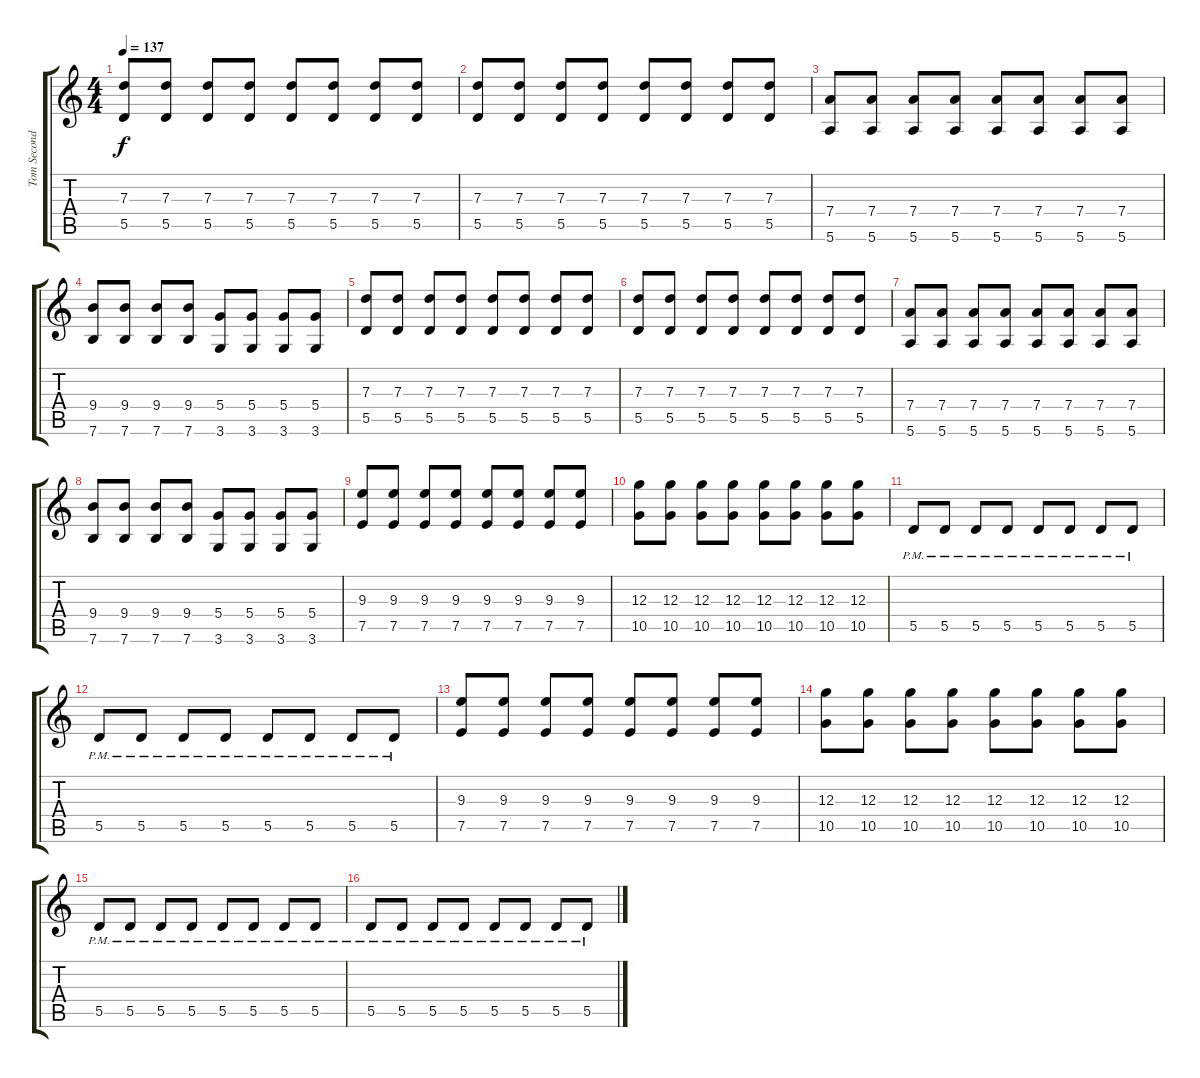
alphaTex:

\track ("Tom Secondary" "Tom Second") {instrument electricguitarclean}
\staff {score tabs}
\tuning (E4 B3 G3 D3 A2 E2) {hide}
\ts (4 4)
\tempo 137
\clef g2
\ks c
(7.3 5.5).8{dy f} (7.3 5.5).8 (7.3 5.5).8 (7.3 5.5).8 (7.3 5.5).8 (7.3 5.5).8 (7.3 5.5).8 (7.3 5.5).8 |
(7.3 5.5).8 (7.3 5.5).8 (7.3 5.5).8 (7.3 5.5).8 (7.3 5.5).8 (7.3 5.5).8 (7.3 5.5).8 (7.3 5.5).8 |
(7.4 5.6).8 (7.4 5.6).8 (7.4 5.6).8 (7.4 5.6).8 (7.4 5.6).8 (7.4 5.6).8 (7.4 5.6).8 (7.4 5.6).8 |
(9.4 7.6).8 (9.4 7.6).8 (9.4 7.6).8 (9.4 7.6).8 (5.4 3.6).8 (5.4 3.6).8 (5.4 3.6).8 (5.4 3.6).8 |
(7.3 5.5).8 (7.3 5.5).8 (7.3 5.5).8 (7.3 5.5).8 (7.3 5.5).8 (7.3 5.5).8 (7.3 5.5).8 (7.3 5.5).8 |
(7.3 5.5).8 (7.3 5.5).8 (7.3 5.5).8 (7.3 5.5).8 (7.3 5.5).8 (7.3 5.5).8 (7.3 5.5).8 (7.3 5.5).8 |
(7.4 5.6).8 (7.4 5.6).8 (7.4 5.6).8 (7.4 5.6).8 (7.4 5.6).8 (7.4 5.6).8 (7.4 5.6).8 (7.4 5.6).8 |
(9.4 7.6).8 (9.4 7.6).8 (9.4 7.6).8 (9.4 7.6).8 (5.4 3.6).8 (5.4 3.6).8 (5.4 3.6).8 (5.4 3.6).8 |
(9.3 7.5).8 (9.3 7.5).8 (9.3 7.5).8 (9.3 7.5).8 (9.3 7.5).8 (9.3 7.5).8 (9.3 7.5).8 (9.3 7.5).8 |
(12.3 10.5).8 (12.3 10.5).8 (12.3 10.5).8 (12.3 10.5).8 (12.3 10.5).8 (12.3 10.5).8 (12.3 10.5).8 (12.3 10.5).8 |
5.5{pm}.8 5.5{pm}.8 5.5{pm}.8 5.5{pm}.8 5.5{pm}.8 5.5{pm}.8 5.5{pm}.8 5.5{pm}.8 |
5.5{pm}.8 5.5{pm}.8 5.5{pm}.8 5.5{pm}.8 5.5{pm}.8 5.5{pm}.8 5.5{pm}.8 5.5{pm}.8 |
(9.3 7.5).8 (9.3 7.5).8 (9.3 7.5).8 (9.3 7.5).8 (9.3 7.5).8 (9.3 7.5).8 (9.3 7.5).8 (9.3 7.5).8 |
(12.3 10.5).8 (12.3 10.5).8 (12.3 10.5).8 (12.3 10.5).8 (12.3 10.5).8 (12.3 10.5).8 (12.3 10.5).8 (12.3 10.5).8 |
5.5{pm}.8 5.5{pm}.8 5.5{pm}.8 5.5{pm}.8 5.5{pm}.8 5.5{pm}.8 5.5{pm}.8 5.5{pm}.8 |
5.5{pm}.8 5.5{pm}.8 5.5{pm}.8 5.5{pm}.8 5.5{pm}.8 5.5{pm}.8 5.5{pm}.8 5.5{pm}.8
